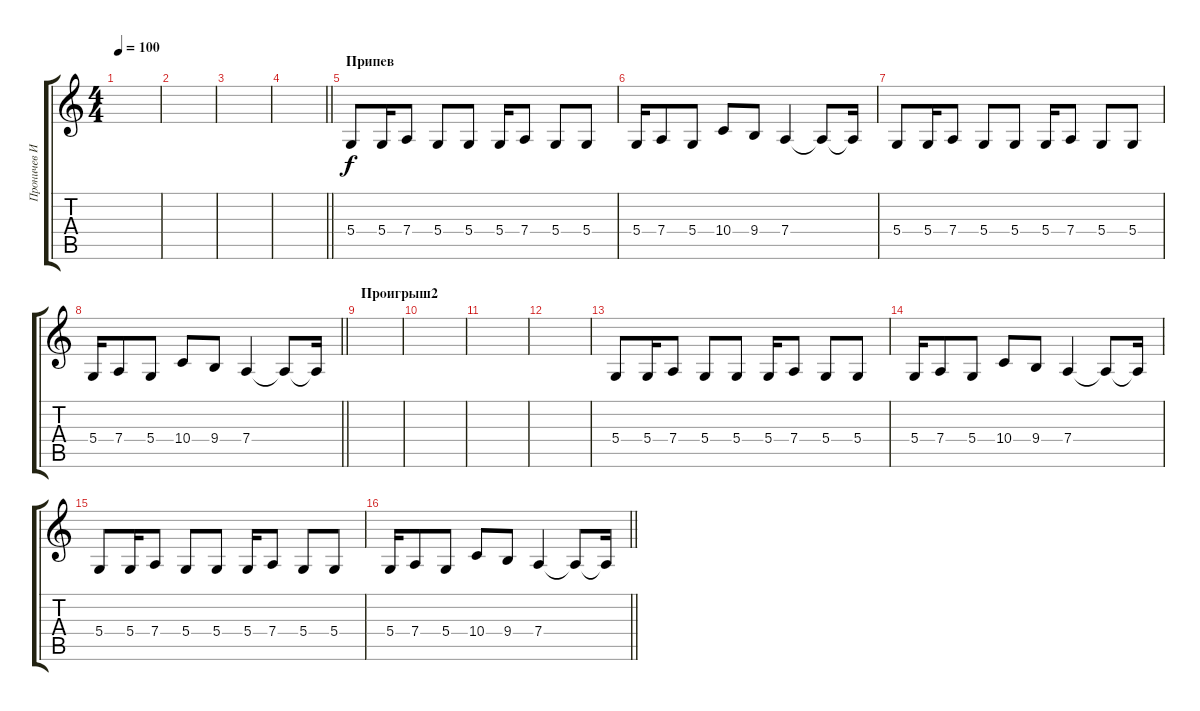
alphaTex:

\track ("Проничев Иван - бэк вокал" "Проничев И") {instrument lead5charang}
\staff {score tabs}
\tuning (E4 B3 G3 D3 A2 E2) {hide}
\ts (4 4)
\tempo 100
\clef g2
\ks c
|
|
|
\barLineRight lightlight
|
\section ("" "Припев")
5.4.8 5.4.16 7.4.8 5.4.8 5.4.8 5.4.16 7.4.8 5.4.8 5.4.8 |
5.4.16 7.4.8 5.4.8 10.4.8 9.4.8 7.4.4 7.4{t}.8 7.4{t}.16 |
5.4.8 5.4.16 7.4.8 5.4.8 5.4.8 5.4.16 7.4.8 5.4.8 5.4.8 |
\barLineRight lightlight
5.4.16 7.4.8 5.4.8 10.4.8 9.4.8 7.4.4 7.4{t}.8 7.4{t}.16 |
\section ("" "Проигрыш2")
|
|
|
|
5.4.8 5.4.16 7.4.8 5.4.8 5.4.8 5.4.16 7.4.8 5.4.8 5.4.8 |
5.4.16 7.4.8 5.4.8 10.4.8 9.4.8 7.4.4 7.4{t}.8 7.4{t}.16 |
5.4.8 5.4.16 7.4.8 5.4.8 5.4.8 5.4.16 7.4.8 5.4.8 5.4.8 |
\barLineRight lightlight
5.4.16 7.4.8 5.4.8 10.4.8 9.4.8 7.4.4 7.4{t}.8 7.4{t}.16
